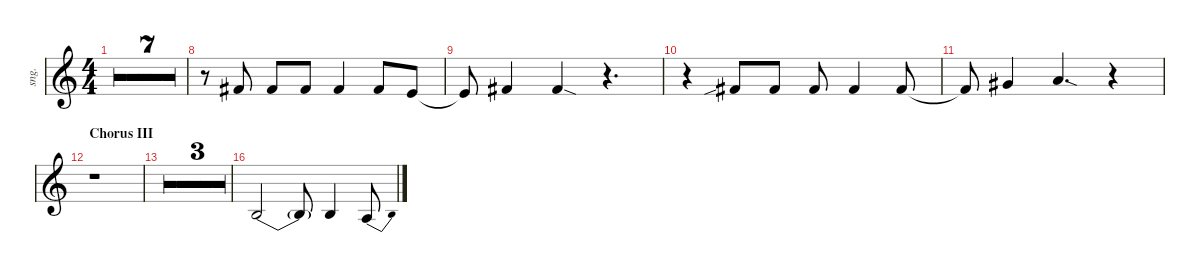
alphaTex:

\defaultSystemsLayout 4
\hideDynamics
\bracketExtendMode nobrackets
\track ("V. Harmony 1" "sng.") {defaultSystemsLayout 4 multiBarRest instrument voiceoohs}
\staff {score}
\tuning (E4 B3 G3 D3 A2 E2)
\ts (4 4)
\tempo 125
\clef g2
\ks c
r.1{dy mp} |
r.1 |
r.1 |
r.1 |
r.1 |
r.1 |
r.1 |
r.8 7.2{acc #}.8{dy mf} 7.2{acc #}.8 7.2{acc #}.8 7.2{acc #}.4 7.2{acc #}.8 5.2.8 |
5.2{t}.8 7.2{acc #}.4 7.2{sod acc #}.4 r.4{d} |
r.4 7.2{sib acc #}.8 7.2{acc #}.8 7.2{acc #}.8 7.2{acc #}.4 7.2{acc #}.8 |
7.2{t acc #}.8 9.2{acc #}.4 10.2{sod}.4{d} r.4 |
\section ("" "Chorus III")
r.1 |
r.1 |
r.1 |
r.1 |
9.4{be (bendrelease 12.6 0 25.2 4 38.4 4 46.8 0)}.2 9.4{t}.8 9.4.4 7.4{be (bend 0 0 28.2 4)}.8
